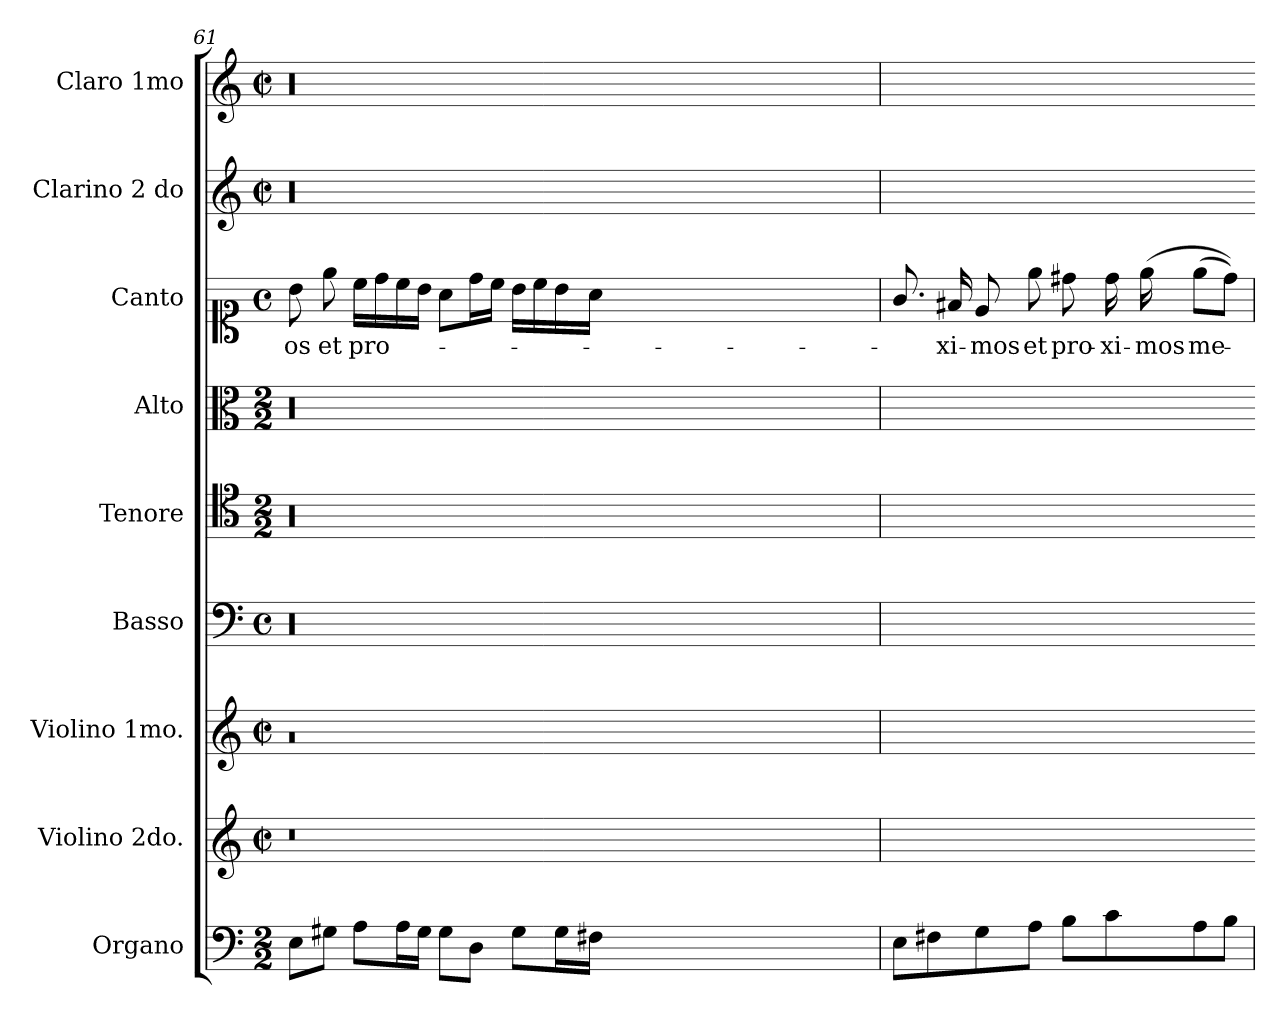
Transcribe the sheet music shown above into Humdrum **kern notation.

**kern	**kern	**kern	**kern	**kern	**kern	**kern	**text	**kern	**kern
*part9	*part8	*part7	*part6	*part5	*part4	*part3	*part3	*part2	*part1
*staff9	*staff8	*staff7	*staff6	*staff5	*staff4	*staff3	*staff3	*staff2	*staff1
*I"Organo	*I"Violino 2do.	*I"Violino 1mo.	*I"Basso	*I"Tenore	*I"Alto	*I"Canto	*	*I"Clarino 2 do	*I"Claro 1mo
*I'org	*I'vl 2	*I'vl 1	*I'B	*I'T	*I'A	*	*	*I'clno 2	*
*clefF4	*clefG2	*clefG2	*clefF4	*clefC4	*clefC3	*clefC1	*	*clefG2	*clefG2
*k[]	*k[]	*k[]	*k[]	*k[]	*k[]	*k[]	*	*k[]	*k[]
*M2/2	*M2/2	*M2/2	*M2/2	*M2/2	*M2/2	*M2/2	*	*M2/2	*M2/2
*	*met(c|)	*met(c|)	*met(c)	*	*	*met(c)	*	*met(c|)	*met(c|)
=61	=61	=61	=61	=61	=61	=61	=61	=61	=61
8E\L	0r	0rg	00r	00r	00r	8b\	-os	00r	00r
8G#X\J	.	.	.	.	.	8ee\	et	.	.
8A\L	.	.	.	.	.	16cc\LL	pro-	.	.
.	.	.	.	.	.	16dd\	.	.	.
16A\L	.	.	.	.	.	16cc\	.	.	.
16G#\JJ	.	.	.	.	.	16b\JJ	.	.	.
8G#\L	.	.	.	.	.	8a\L	.	.	.
8D\J	.	.	.	.	.	16dd\L	.	.	.
.	.	.	.	.	.	16cc\JJ	.	.	.
8G#\L	.	.	.	.	.	16b\LL	.	.	.
.	.	.	.	.	.	16cc\	.	.	.
16G#\L	.	.	.	.	.	16b\	.	.	.
16F#X\JJ	.	.	.	.	.	16a\JJ	.	.	.
0.ryy	.	.	.	.	.	0.ryy	.	.	.
.	0ryy	0ryy	.	.	.	.	.	.	.
=62	=62	=62	=62	=62	=62	=62	=62	=62	=62
8E\L	1ryy	1ryy	1ryy	1ryy	1ryy	8.g/	.	1ryy	1ryy
8F#X\	.	.	.	.	.	.	.	.	.
.	.	.	.	.	.	16f#X/	-xi-	.	.
8G\	.	.	.	.	.	8e/	-mos	.	.
8A\J	.	.	.	.	.	8ee\	-et	.	.
8B\L	.	.	.	.	.	8dd#X\	pro-	.	.
8c\	.	.	.	.	.	16dd#\	-xi-	.	.
.	.	.	.	.	.	(16ee\	-mos	.	.
8A\	.	.	.	.	.	(8ee\L	me-	.	.
8B\J	.	.	.	.	.	8dd#\J))	.	.	.
=	=	=-	=	=	=	=	=	=	=
*-	*-	*-	*-	*-	*-	*-	*-	*-	*-
